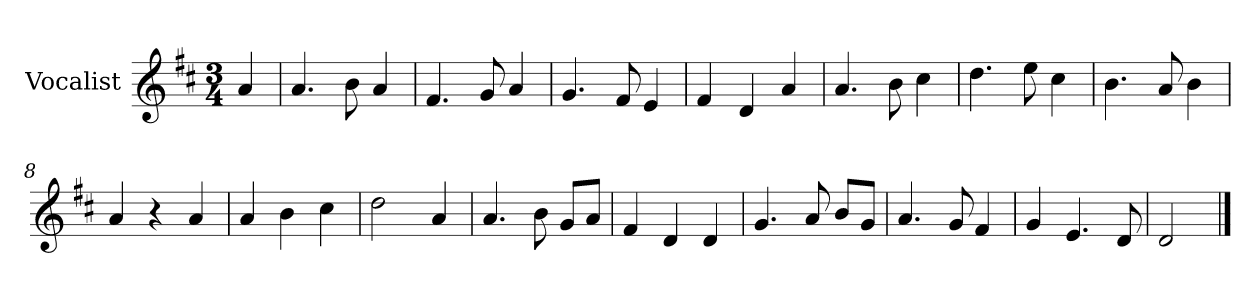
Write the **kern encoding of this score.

**kern
*part1
*staff1
*I"Vocalist
*k[f#c#]
*D:
*M3/4
=
4a
=1
4.a
8b
4a
=2
4.f#
8g
4a
=3
4.g
8f#
4e
=4
4f#
4d
4a
=5
4.a
8b
4cc#
=6
4.dd
8ee
4cc#
=7
4.b
8a
4b
=8
4a
4r
4a
=9
4a
4b
4cc#
=10
2dd
4a
=11
4.a
8b
8gL
8aJ
=12
4f#
4d
4d
=13
4.g
8a
8bL
8gJ
=14
4.a
8g
4f#
=15
4g
4.e
8d
=16
2d
==
*-
